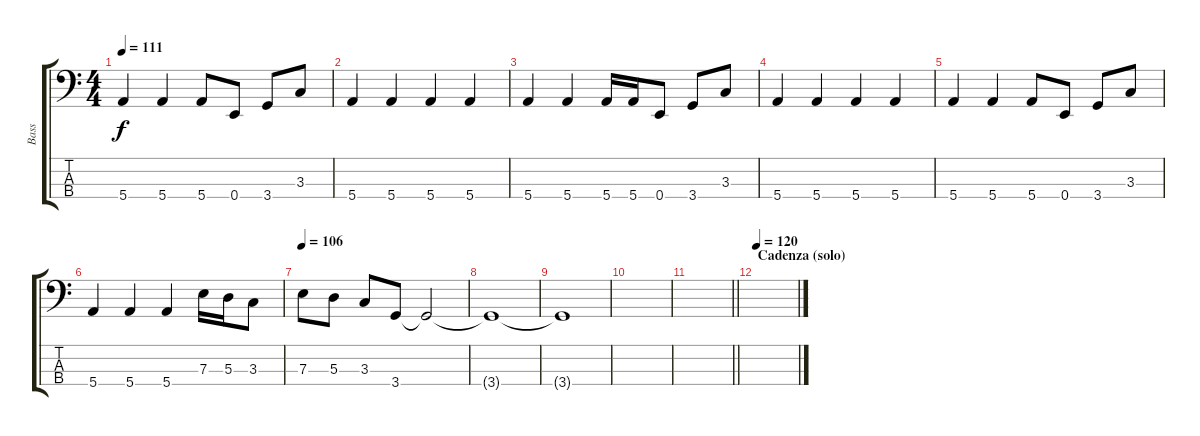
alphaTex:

\track ("Bass" "Bass") {instrument electricbasspick}
\staff {score tabs}
\tuning (G2 D2 A1 E1) {hide}
\ts (4 4)
\tempo 111
\clef f4
\ks c
5.4.4{dy f} 5.4.4 5.4.8 0.4.8 3.4.8 3.3.8 |
5.4.4 5.4.4 5.4.4 5.4.4 |
5.4.4 5.4.4 5.4.16 5.4.16 0.4.8 3.4.8 3.3.8 |
5.4.4 5.4.4 5.4.4 5.4.4 |
5.4.4 5.4.4 5.4.8 0.4.8 3.4.8 3.3.8 |
5.4.4 5.4.4 5.4.4 7.3.16 5.3.16 3.3.8 |
\tempo 106
7.3.8 5.3.8 3.3.8 3.4.8 3.4{t}.2 |
3.4{t}.1 |
3.4{t}.1 |
|
\barLineRight lightlight
|
\section ("" "Cadenza (solo)")
\tempo 120
